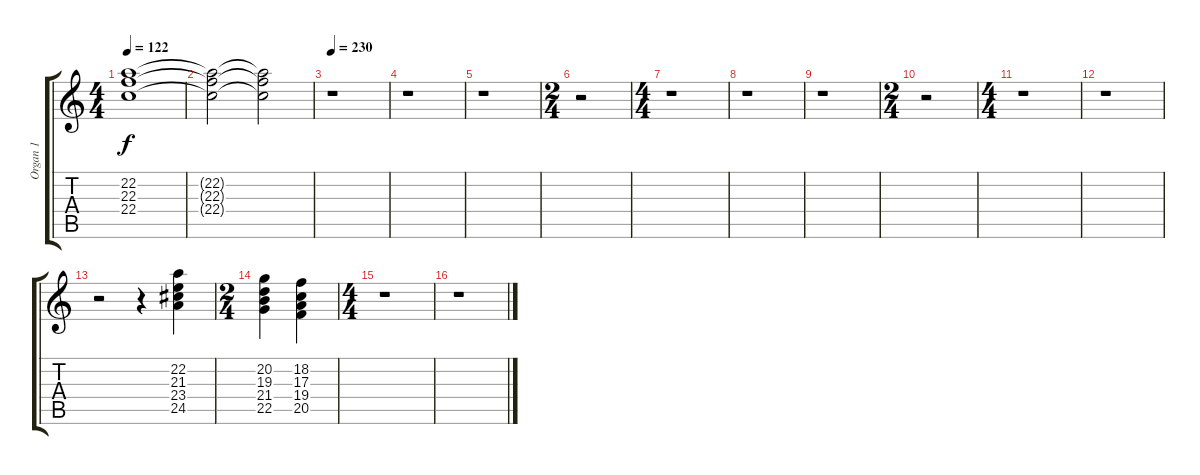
\track ("Organ 1" "Organ 1") {instrument rockorgan}
\staff {score tabs}
\tuning (E4 B3 G3 D3 A2 E2) {hide}
\ts (4 4)
\tempo 122
\clef g2
\ks c
(22.2 22.3 22.4).1{dy f} |
(22.2{t} 22.3{t} 22.4{t}).2 (22.2{t} 22.3{t} 22.4{t}).2 |
\tempo 230
r.1 |
r.1 |
r.1 |
\ts (2 4)
r.2 |
\ts (4 4)
r.1 |
r.1 |
r.1 |
\ts (2 4)
r.2 |
\ts (4 4)
r.1 |
r.1 |
r.2 r.4 (22.2 21.3 23.4 24.5).4 |
\ts (2 4)
(20.2 19.3 21.4 22.5).4 (18.2 17.3 19.4 20.5).4 |
\ts (4 4)
r.1 |
r.1
